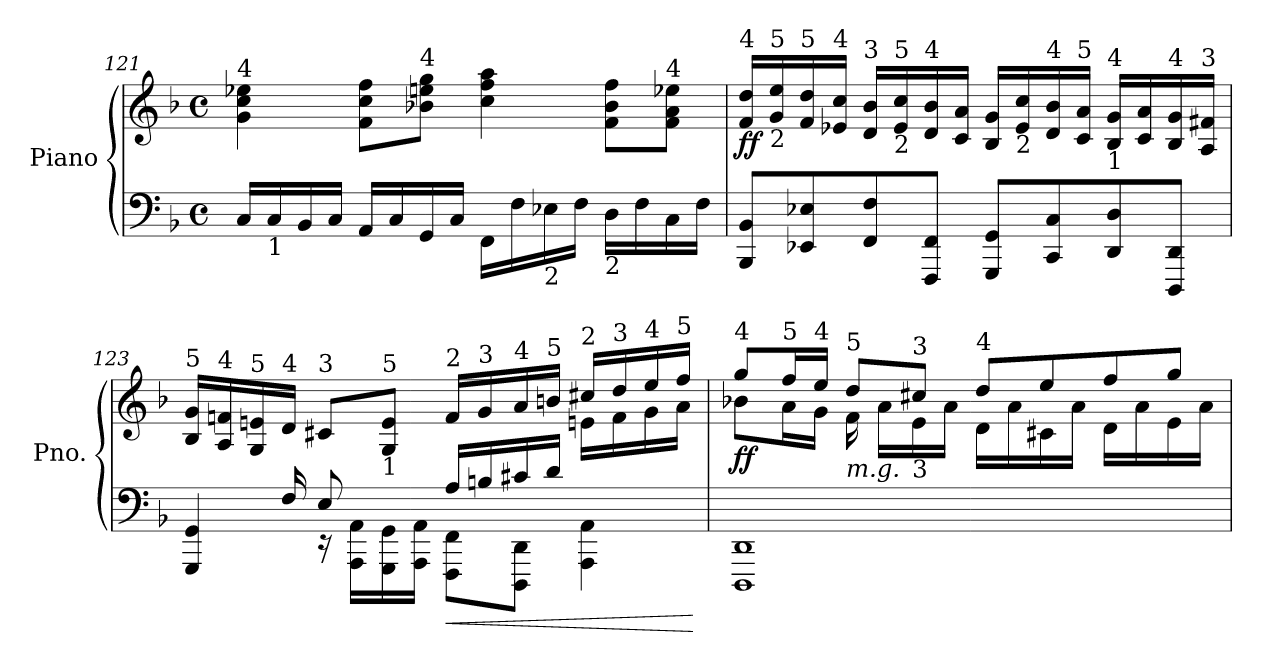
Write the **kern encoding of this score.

**kern	**kern	**dynam
*part1	*part1	*part1
*staff2	*staff1	*staff1/2
*I"Piano	*	*
*I'Pno.	*	*
*clefF4	*clefG2	*
*k[b-]	*k[b-]	*
*M4/4	*M4/4	*
*met(c)	*met(c)	*
=121	=121	=121
!	!LO:TX:a:t=4	!
16C/LL	4g\ 4cc\ 4ee-X\	.
!LO:TX:b:t=1	!	!
16C/	.	.
16BB-/	.	.
16C/JJ	.	.
16AA/LL	8f\ 8cc\ 8ff\L	.
16C/	.	.
!	!LO:TX:a:t=4	!
16GG/	8b-X\ 8een\ 8gg\J	.
16C/JJ	.	.
16FF\LL	4cc\ 4ff\ 4aa\	.
16F\	.	.
!LO:TX:b:t=2	!	!
16E-X\	.	.
16F\JJ	.	.
!LO:TX:b:t=2	!	!
16D\LL	8f\ 8b-\ 8ff\L	.
16F\	.	.
!	!LO:TX:a:t=4	!
16C\	8f\ 8a\ 8ee-X\J	.
16F\JJ	.	.
!!LO:LB:g=z
=122	=122	=122
!	!LO:TX:a:t=4	!
!	!	!LO:DY:b
8BBB-/ 8BB-/L	16f/ 16dd/LL	ff
!	!LO:TX:a:t=5	!
!	!LO:TX:b:t=2	!
.	16g/ 16ee/	.
!	!LO:TX:a:t=5	!
8EE-X/ 8E-X/	16f/ 16dd/	.
!	!LO:TX:a:t=4	!
.	16e-X/ 16cc/JJ	.
!	!LO:TX:a:t=3	!
8FF/ 8F/	16d/ 16b-/LL	.
!	!LO:TX:a:t=5	!
!	!LO:TX:b:t=2	!
.	16e-/ 16cc/	.
!	!LO:TX:a:t=4	!
8FFF/ 8FF/J	16d/ 16b-/	.
.	16c/ 16a/JJ	.
8GGG/ 8GG/L	16B-/ 16g/LL	.
!	!LO:TX:b:t=2	!
.	16e-/ 16cc/	.
!	!LO:TX:a:t=4	!
8CC/ 8C/	16d/ 16b-/	.
!	!LO:TX:a:t=5	!
.	16c/ 16a/JJ	.
!	!LO:TX:a:t=4	!
!	!LO:TX:b:t=1	!
8DD/ 8D/	16B-/ 16g/LL	.
.	16c/ 16a/	.
!	!LO:TX:a:t=4	!
8DDD/ 8DD/J	16B-/ 16g/	.
!	!LO:TX:a:t=3	!
.	16A/ 16f#X/JJ	.
=123	=123	=123
*^	*^	*
!	!	!LO:TX:a:t=5	!	!
8.rFyy	4GGG/ 4GG/	16B-/ 16g/LL	2.ryy	.
!	!	!LO:TX:a:t=4	!	!
.	.	16A/ 16fn/	.	.
!	!	!LO:TX:a:t=5	!	!
.	.	16G/ 16en/	.	.
!	!	!LO:TX:a:t=4	!	!
16F/	.	16d/JJ	.	.
!	!	!LO:TX:a:t=3	!	!
8E/	16r	8c#X/L	.	.
.	16AAA\ 16AA\LL	.	.	.
!	!	!LO:TX:a:t=5	!	!
!	!	!LO:TX:b:t=1	!	!
8rFyy	16GGG\ 16GG\	8G/ 8e/J	.	.
.	16AAA\ 16AA\JJ	.	.	.
!	!	!LO:TX:a:t=2	!	!
!	!	!	!	!LO:HP:b=2
16A/LL	8FFF\ 8FF\L	16f/LL	.	<
!	!	!LO:TX:a:t=3	!	!
16Bn/	.	16g/	.	.
!	!	!LO:TX:a:t=4	!	!
16c#X/	8DDD\ 8DD\J	16a/	.	.
!	!	!LO:TX:a:t=5	!	!
16d/JJ	.	16bn/JJ	.	.
!	!	!LO:TX:a:t=2	!	!
4ryy	4AAA\ 4AA\	16cc#X/LL	16en\LL	.
!	!	!LO:TX:a:t=3	!	!
.	.	16dd/	16f\	.
!	!	!LO:TX:a:t=4	!	!
.	.	16ee/	16g\	.
!	!	!LO:TX:a:t=5	!	!
.	.	16ff/JJ	16a\JJ	.
*v	*v	*	*	*
*	*v	*v	*
.	.	[
!!LO:PB:g=z
=124	=124	=124
*	*^	*
!	!LO:TX:a:t=4	!	!
!	!	!	!LO:DY:b
1DDD 1DD	8gg/L	8b-X\L	ff
!	!LO:TX:a:t=5	!	!
.	16ff/L	16a\L	.
!	!LO:TX:a:t=4	!	!
.	16ee/JJ	16g\JJ	.
!	!LO:TX:a:t=5	!	!
!	!LO:TX:b:i:t=m.g.	!	!
.	8dd/L	16f\	.
.	.	16a\LL	.
!	!LO:TX:b:t=3	!	!
!	!LO:TX:a:t=3	!	!
.	8cc#X/J	16e\	.
.	.	16a\JJ	.
!	!LO:TX:a:t=4	!	!
.	8dd/L	16d\LL	.
.	.	16a\	.
.	8ee/	16c#X\	.
.	.	16a\JJ	.
.	8ff/	16d\LL	.
.	.	16a\	.
.	8gg/J	16e\	.
.	.	16a\JJ	.
*	*v	*v	*
=	=	=
*-	*-	*-
